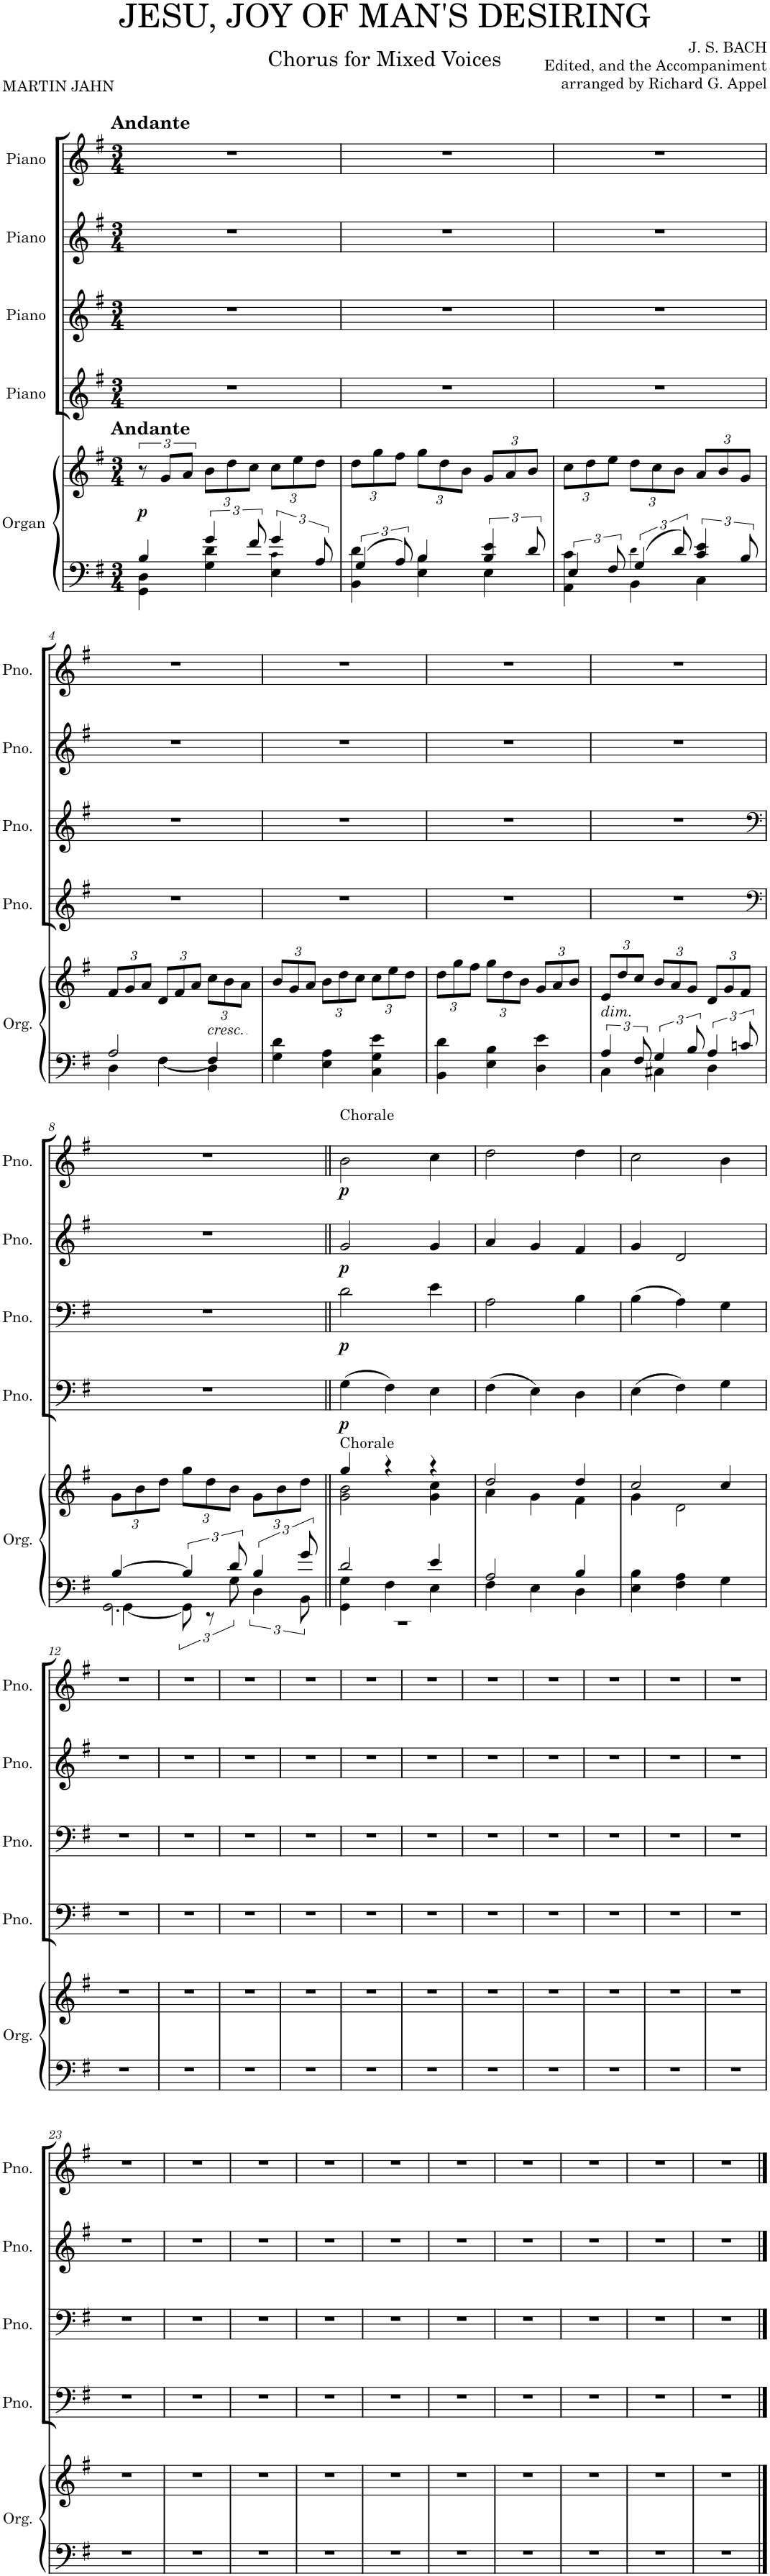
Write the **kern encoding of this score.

**kern	**kern	**dynam	**kern	**dynam	**kern	**dynam	**kern	**dynam	**kern	**dynam
*part5	*part5	*part5	*part4	*part4	*part3	*part3	*part2	*part2	*part1	*part1
*staff6	*staff5	*staff5/6	*staff4	*staff4	*staff3	*staff3	*staff2	*staff2	*staff1	*staff1
*I"Organ	*	*	*I"Piano	*	*I"Piano	*	*I"Piano	*	*I"Piano	*
*I'Org.	*	*	*I'Pno.	*	*I'Pno.	*	*I'Pno.	*	*I'Pno.	*
*clefF4	*clefG2	*	*clefG2	*	*clefG2	*	*clefG2	*	*clefG2	*
*k[f#]	*k[f#]	*	*k[f#]	*	*k[f#]	*	*k[f#]	*	*k[f#]	*
*M3/4	*M3/4	*	*M3/4	*	*M3/4	*	*M3/4	*	*M3/4	*
=1	=1	=1	=1	=1	=1	=1	=1	=1	=1	=1
*^	*	*	*	*	*	*	*	*	*	*
*	*^	*	*	*	*	*	*	*	*	*	*
!	!	!	!	!	!	!	!	!	!	!	!LO:TX:a:B:t=Andante	!
!	!	!	!LO:TX:a:B:t=Andante	!	!	!	!	!	!	!	!	!
!	!	!	!	!LO:DY:b	!	!	!	!	!	!	!	!
4B/	4GG\ 4D\	2ryy	12r	p	2.r	.	2.r	.	2.r	.	2.r	.
.	.	.	12g/L	.	.	.	.	.	.	.	.	.
.	.	.	12a/J	.	.	.	.	.	.	.	.	.
*	*	*	*Xbrackettup	*	*	*	*	*	*	*	*	*
6g/	4G\ 4d\	.	12b\L	.	.	.	.	.	.	.	.	.
.	.	.	12dd\	.	.	.	.	.	.	.	.	.
12f#/	.	.	12cc\J	.	.	.	.	.	.	.	.	.
6g/	4E\	4c!\	12cc\L	.	.	.	.	.	.	.	.	.
.	.	.	12ee\	.	.	.	.	.	.	.	.	.
12A/	.	.	12dd\J	.	.	.	.	.	.	.	.	.
*	*v	*v	*	*	*	*	*	*	*	*	*	*
=2	=2	=2	=2	=2	=2	=2	=2	=2	=2	=2	=2
6G/	4BB\ 4d\	12dd\L	.	2.r	.	2.r	.	2.r	.	2.r	.
.	.	12gg\	.	.	.	.	.	.	.	.	.
12A/	.	12ff#\J	.	.	.	.	.	.	.	.	.
4B/	4E\ 4B\	12gg\L	.	.	.	.	.	.	.	.	.
.	.	12dd\	.	.	.	.	.	.	.	.	.
.	.	12b\J	.	.	.	.	.	.	.	.	.
6B/ 6e/	4E\	12g/L	.	.	.	.	.	.	.	.	.
.	.	12a/	.	.	.	.	.	.	.	.	.
12d/	.	12b/J	.	.	.	.	.	.	.	.	.
=3	=3	=3	=3	=3	=3	=3	=3	=3	=3	=3	=3
*	*^	*	*	*	*	*	*	*	*	*	*
6E/	4AA\ 4c\	4ryy	12cc\L	.	2.r	.	2.r	.	2.r	.	2.r	.
.	.	.	12dd\	.	.	.	.	.	.	.	.	.
12F#/	.	.	12ee\J	.	.	.	.	.	.	.	.	.
6G/	4BB\	4d!\	12dd\L	.	.	.	.	.	.	.	.	.
.	.	.	12cc\	.	.	.	.	.	.	.	.	.
12d/	.	.	12b\J	.	.	.	.	.	.	.	.	.
6c/ 6e/	4C\	4ryy	12a/L	.	.	.	.	.	.	.	.	.
.	.	.	12b/	.	.	.	.	.	.	.	.	.
12B/	.	.	12g/J	.	.	.	.	.	.	.	.	.
*	*v	*v	*	*	*	*	*	*	*	*	*	*
!!LO:LB:g=z
=4	=4	=4	=4	=4	=4	=4	=4	=4	=4	=4	=4
2A/	4D\	12f#/L	.	2.r	.	2.r	.	2.r	.	2.r	.
.	.	12g/	.	.	.	.	.	.	.	.	.
.	.	12a/J	.	.	.	.	.	.	.	.	.
.	[4F#\	12d/L	.	.	.	.	.	.	.	.	.
.	.	12f#/	.	.	.	.	.	.	.	.	.
.	.	12a/J	.	.	.	.	.	.	.	.	.
!LO:TX:a:i:t=cresc.	!	!	!	!	!	!	!	!	!	!	!
4F#/]	4D\	12cc\L	.	.	.	.	.	.	.	.	.
.	.	12b\	.	.	.	.	.	.	.	.	.
.	.	12a\J	.	.	.	.	.	.	.	.	.
*v	*v	*	*	*	*	*	*	*	*	*	*
=5	=5	=5	=5	=5	=5	=5	=5	=5	=5	=5
4G\ 4d\	12b/L	.	2.r	.	2.r	.	2.r	.	2.r	.
.	12g/	.	.	.	.	.	.	.	.	.
.	12a/J	.	.	.	.	.	.	.	.	.
4E\ 4A\	12b\L	.	.	.	.	.	.	.	.	.
.	12dd\	.	.	.	.	.	.	.	.	.
.	12cc\J	.	.	.	.	.	.	.	.	.
4C\ 4G\ 4e\	12cc\L	.	.	.	.	.	.	.	.	.
.	12ee\	.	.	.	.	.	.	.	.	.
.	12dd\J	.	.	.	.	.	.	.	.	.
=6	=6	=6	=6	=6	=6	=6	=6	=6	=6	=6
4BB\ 4d\	12dd\L	.	2.r	.	2.r	.	2.r	.	2.r	.
.	12gg\	.	.	.	.	.	.	.	.	.
.	12ff#\J	.	.	.	.	.	.	.	.	.
4E\ 4B\	12gg\L	.	.	.	.	.	.	.	.	.
.	12dd\	.	.	.	.	.	.	.	.	.
.	12b\J	.	.	.	.	.	.	.	.	.
4D\ 4e\	12g/L	.	.	.	.	.	.	.	.	.
.	12a/	.	.	.	.	.	.	.	.	.
.	12b/J	.	.	.	.	.	.	.	.	.
=7	=7	=7	=7	=7	=7	=7	=7	=7	=7	=7
*^	*	*	*	*	*	*	*	*	*	*
!	!	!LO:TX:b:i:t=dim.	!	!	!	!	!	!	!	!	!
6A/	4C\	12e/L	.	2.r	.	2.r	.	2.r	.	2.r	.
.	.	12dd/	.	.	.	.	.	.	.	.	.
12F#/	.	12cc/J	.	.	.	.	.	.	.	.	.
6G/	4C#X\	12b/L	.	.	.	.	.	.	.	.	.
.	.	12a/	.	.	.	.	.	.	.	.	.
12B/	.	12g/J	.	.	.	.	.	.	.	.	.
6A/	4D\	12d/L	.	.	.	.	.	.	.	.	.
.	.	12g/	.	.	.	.	.	.	.	.	.
12cn/	.	12f#/J	.	.	.	.	.	.	.	.	.
*v	*v	*	*	*	*	*	*	*	*	*	*
!!LO:LB:g=z
=8	=8	=8	=8	=8	=8	=8	=8	=8	=8	=8
*	*	*	*clefF4	*	*clefF4	*	*	*	*	*
*^	*	*	*	*	*	*	*	*	*	*
*	*^	*	*	*	*	*	*	*	*	*	*
[4B/	2.GG\	[4GG\	12g\L	.	2.r	.	2.r	.	2.r	.	2.r	.
.	.	.	12b\	.	.	.	.	.	.	.	.	.
.	.	.	12dd\J	.	.	.	.	.	.	.	.	.
6B/]	.	12GG\]	12gg\L	.	.	.	.	.	.	.	.	.
.	.	12r	12dd\	.	.	.	.	.	.	.	.	.
12d/	.	12G\	12b\J	.	.	.	.	.	.	.	.	.
6B/	.	6D\	12g\L	.	.	.	.	.	.	.	.	.
.	.	.	12b\	.	.	.	.	.	.	.	.	.
12g/	.	12BB\	12dd\J	.	.	.	.	.	.	.	.	.
=9||	=9||	=9||	=9||	=9||	=9||	=9||	=9||	=9||	=9||	=9||	=9||	=9||
*	*	*	*^	*	*	*	*	*	*	*	*	*
!	!	!	!	!	!	!	!	!	!	!	!	!LO:TX:a:t=Chorale	!
!	!	!	!LO:TX:a:t=Chorale	!	!	!	!	!	!	!	!	!	!
!	!	!	!	!	!	!	!LO:DY:b	!	!LO:DY:b	!	!LO:DY:b	!	!LO:DY:b
2d/	4GG\ 4G\	2.r	4gg/	2g\ 2b\	.	(4G\	p	2d\	p	2g/	p	2b\	p
.	4F#\	.	4r	.	.	4F#\)	.	.	.	.	.	.	.
4e/	4E\	.	4r	4g\ 4cc\	.	4E\	.	4e\	.	4g/	.	4cc\	.
*	*v	*v	*	*	*	*	*	*	*	*	*	*	*
=10	=10	=10	=10	=10	=10	=10	=10	=10	=10	=10	=10	=10
2A/	4F#\	2dd/	4a\	.	(4F#\	.	2A\	.	4a/	.	2dd\	.
.	4E\	.	4g\	.	4E\)	.	.	.	4g/	.	.	.
4B/	4D\	4dd/	4f#\	.	4D\	.	4B\	.	4f#/	.	4dd\	.
*v	*v	*	*	*	*	*	*	*	*	*	*	*
=11	=11	=11	=11	=11	=11	=11	=11	=11	=11	=11	=11
4E\ 4B\	2cc/	4g\	.	(4E\	.	(4B\	.	4g/	.	2cc\	.
4F#\ 4A\	.	2d\	.	4F#\)	.	4A\)	.	2d/	.	.	.
4G\	4cc/	.	.	4G\	.	4G\	.	.	.	4b\	.
*	*v	*v	*	*	*	*	*	*	*	*	*
!!LO:LB:g=z
=12	=12	=12	=12	=12	=12	=12	=12	=12	=12	=12
2.r	2.r	.	2.r	.	2.r	.	2.r	.	2.r	.
=13	=13	=13	=13	=13	=13	=13	=13	=13	=13	=13
2.r	2.r	.	2.r	.	2.r	.	2.r	.	2.r	.
=14	=14	=14	=14	=14	=14	=14	=14	=14	=14	=14
2.r	2.r	.	2.r	.	2.r	.	2.r	.	2.r	.
=15	=15	=15	=15	=15	=15	=15	=15	=15	=15	=15
2.r	2.r	.	2.r	.	2.r	.	2.r	.	2.r	.
=16	=16	=16	=16	=16	=16	=16	=16	=16	=16	=16
2.r	2.r	.	2.r	.	2.r	.	2.r	.	2.r	.
=17	=17	=17	=17	=17	=17	=17	=17	=17	=17	=17
2.r	2.r	.	2.r	.	2.r	.	2.r	.	2.r	.
=18	=18	=18	=18	=18	=18	=18	=18	=18	=18	=18
2.r	2.r	.	2.r	.	2.r	.	2.r	.	2.r	.
=19	=19	=19	=19	=19	=19	=19	=19	=19	=19	=19
2.r	2.r	.	2.r	.	2.r	.	2.r	.	2.r	.
=20	=20	=20	=20	=20	=20	=20	=20	=20	=20	=20
2.r	2.r	.	2.r	.	2.r	.	2.r	.	2.r	.
=21	=21	=21	=21	=21	=21	=21	=21	=21	=21	=21
2.r	2.r	.	2.r	.	2.r	.	2.r	.	2.r	.
=22	=22	=22	=22	=22	=22	=22	=22	=22	=22	=22
2.r	2.r	.	2.r	.	2.r	.	2.r	.	2.r	.
!!LO:LB:g=z
=23	=23	=23	=23	=23	=23	=23	=23	=23	=23	=23
2.r	2.r	.	2.r	.	2.r	.	2.r	.	2.r	.
=24	=24	=24	=24	=24	=24	=24	=24	=24	=24	=24
2.r	2.r	.	2.r	.	2.r	.	2.r	.	2.r	.
=25	=25	=25	=25	=25	=25	=25	=25	=25	=25	=25
2.r	2.r	.	2.r	.	2.r	.	2.r	.	2.r	.
=26	=26	=26	=26	=26	=26	=26	=26	=26	=26	=26
2.r	2.r	.	2.r	.	2.r	.	2.r	.	2.r	.
=27	=27	=27	=27	=27	=27	=27	=27	=27	=27	=27
2.r	2.r	.	2.r	.	2.r	.	2.r	.	2.r	.
=28	=28	=28	=28	=28	=28	=28	=28	=28	=28	=28
2.r	2.r	.	2.r	.	2.r	.	2.r	.	2.r	.
=29	=29	=29	=29	=29	=29	=29	=29	=29	=29	=29
2.r	2.r	.	2.r	.	2.r	.	2.r	.	2.r	.
=30	=30	=30	=30	=30	=30	=30	=30	=30	=30	=30
2.r	2.r	.	2.r	.	2.r	.	2.r	.	2.r	.
=31	=31	=31	=31	=31	=31	=31	=31	=31	=31	=31
2.r	2.r	.	2.r	.	2.r	.	2.r	.	2.r	.
=32	=32	=32	=32	=32	=32	=32	=32	=32	=32	=32
2.r	2.r	.	2.r	.	2.r	.	2.r	.	2.r	.
==	==	==	==	==	==	==	==	==	==	==
*-	*-	*-	*-	*-	*-	*-	*-	*-	*-	*-
